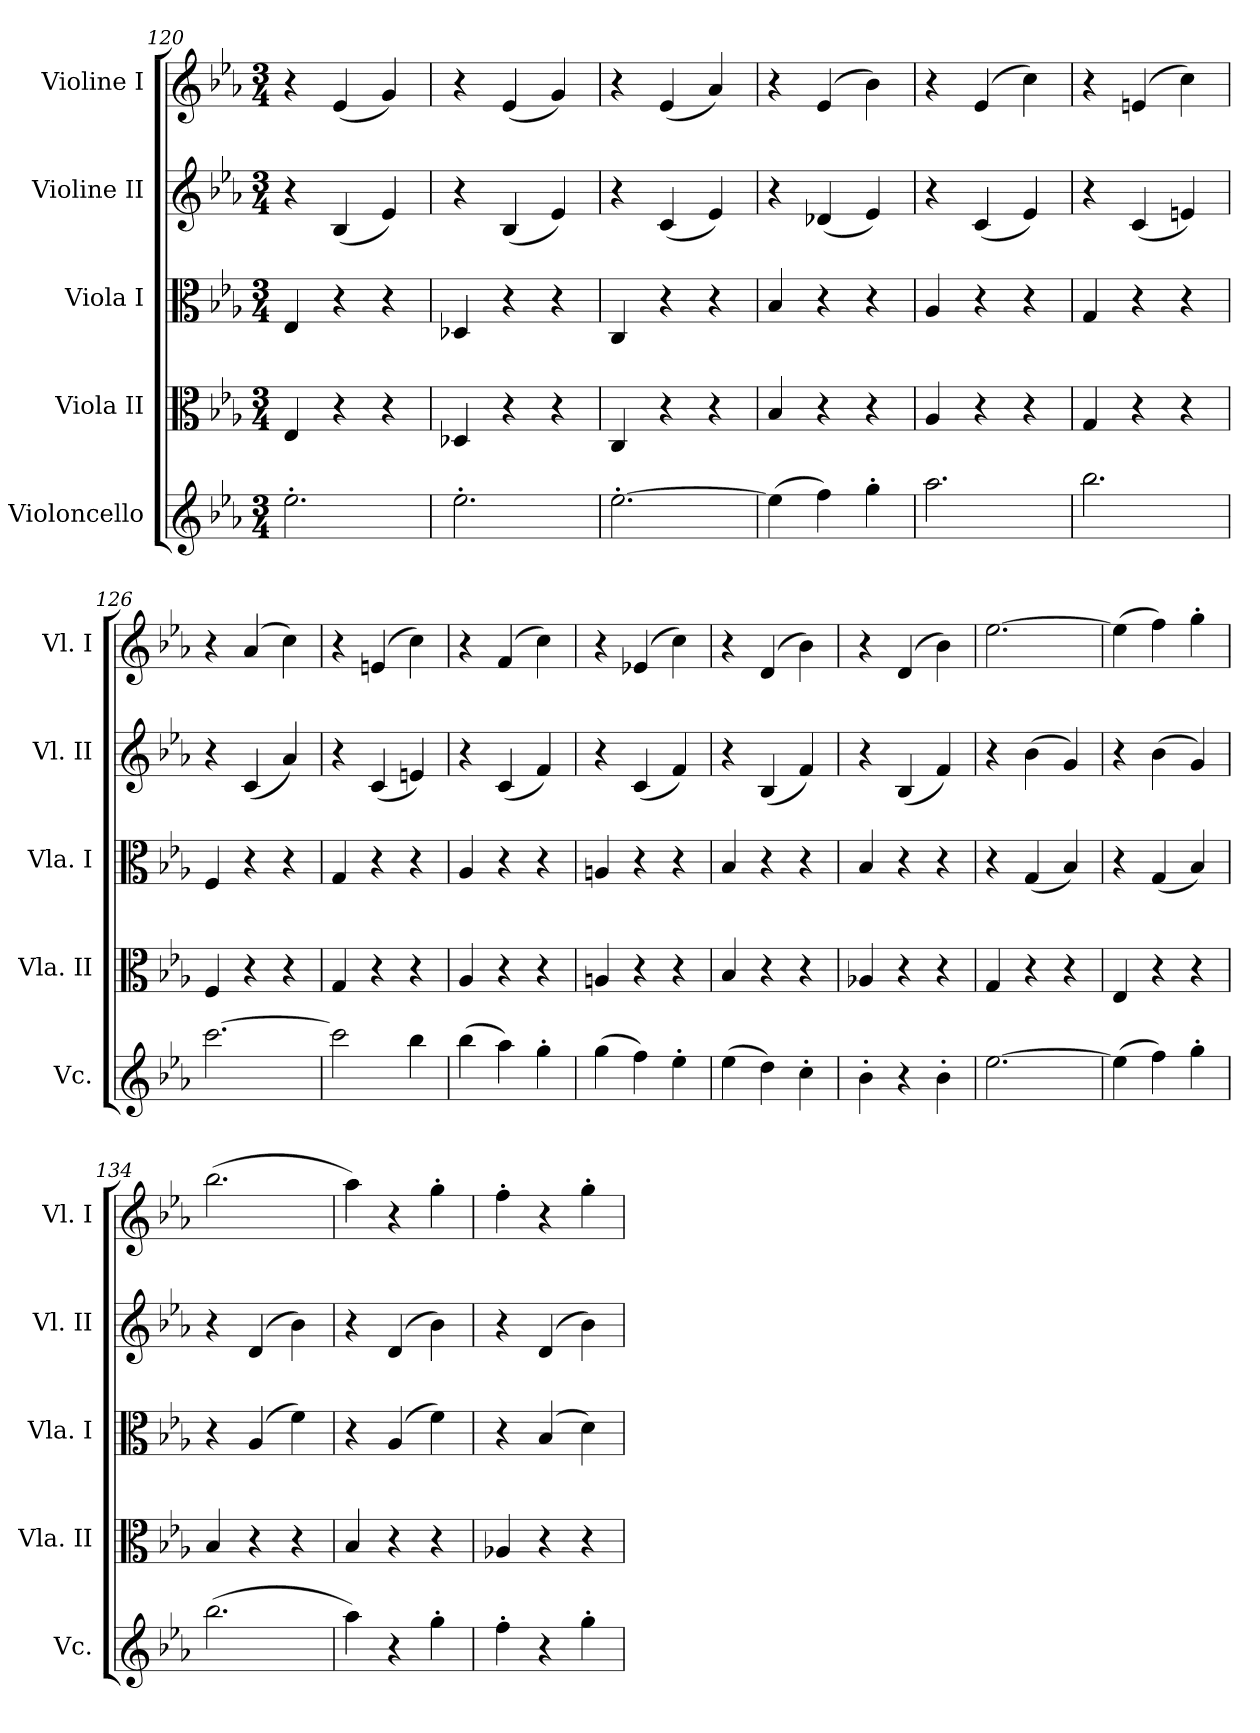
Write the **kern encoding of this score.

**kern	**kern	**kern	**kern	**kern
*part5	*part4	*part3	*part2	*part1
*staff5	*staff4	*staff3	*staff2	*staff1
*I"Violoncello	*I"Viola II	*I"Viola I	*I"Violine II	*I"Violine I
*I'Vc.	*I'Vla. II	*I'Vla. I	*I'Vl. II	*I'Vl. I
*clefG2	*clefC3	*clefC3	*clefG2	*clefG2
*k[b-e-a-]	*k[b-e-a-]	*k[b-e-a-]	*k[b-e-a-]	*k[b-e-a-]
*E-:	*E-:	*E-:	*E-:	*E-:
*M3/4	*M3/4	*M3/4	*M3/4	*M3/4
=120	=120	=120	=120	=120
2.ee-'	4E-	4E-	4r	4r
.	4r	4r	(4B-	(4e-
.	4r	4r	4e-)	4g)
=121	=121	=121	=121	=121
2.ee-'	4D-X	4D-X	4r	4r
.	4r	4r	(4B-	(4e-
.	4r	4r	4e-)	4g)
=122	=122	=122	=122	=122
[2.ee-'	4C	4C	4r	4r
.	4r	4r	(4c	(4e-
.	4r	4r	4e-)	4a-)
=123	=123	=123	=123	=123
(4ee-]	4B-	4B-	4r	4r
4ff)	4r	4r	(4d-X	(4e-
4gg'	4r	4r	4e-)	4b-)
=124	=124	=124	=124	=124
2.aa-	4A-	4A-	4r	4r
.	4r	4r	(4c	(4e-
.	4r	4r	4e-)	4cc)
=125	=125	=125	=125	=125
2.bb-	4G	4G	4r	4r
.	4r	4r	(4c	(4en
.	4r	4r	4en)	4cc)
=126	=126	=126	=126	=126
[2.ccc	4F	4F	4r	4r
.	4r	4r	(4c	(4a-
.	4r	4r	4a-)	4cc)
=127	=127	=127	=127	=127
2ccc]	4G	4G	4r	4r
.	4r	4r	(4c	(4en
4bb-	4r	4r	4en)	4cc)
=128	=128	=128	=128	=128
(4bb-	4A-	4A-	4r	4r
4aa-)	4r	4r	(4c	(4f
4gg'	4r	4r	4f)	4cc)
=129	=129	=129	=129	=129
(4gg	4An	4An	4r	4r
4ff)	4r	4r	(4c	(4e-X
4ee-'	4r	4r	4f)	4cc)
=130	=130	=130	=130	=130
(4ee-	4B-	4B-	4r	4r
4dd)	4r	4r	(4B-	(4d
4cc'	4r	4r	4f)	4b-)
=131	=131	=131	=131	=131
4b-'	4A-X	4B-	4r	4r
4r	4r	4r	(4B-	(4d
4b-'	4r	4r	4f)	4b-)
=132	=132	=132	=132	=132
[2.ee-	4G	4r	4r	[2.ee-
.	4r	(4G	(4b-	.
.	4r	4B-)	4g)	.
=133	=133	=133	=133	=133
(4ee-]	4E-	4r	4r	(4ee-]
4ff)	4r	(4G	(4b-	4ff)
4gg'	4r	4B-)	4g)	4gg'
=134	=134	=134	=134	=134
(2.bb-	4B-	4r	4r	(2.bb-
.	4r	(4A-	(4d	.
.	4r	4f)	4b-)	.
=135	=135	=135	=135	=135
4aa-)	4B-	4r	4r	4aa-)
4r	4r	(4A-	(4d	4r
4gg'	4r	4f)	4b-)	4gg'
=136	=136	=136	=136	=136
4ff'	4A-X	4r	4r	4ff'
4r	4r	(4B-	(4d	4r
4gg'	4r	4d)	4b-)	4gg'
=	=	=	=	=
*-	*-	*-	*-	*-
